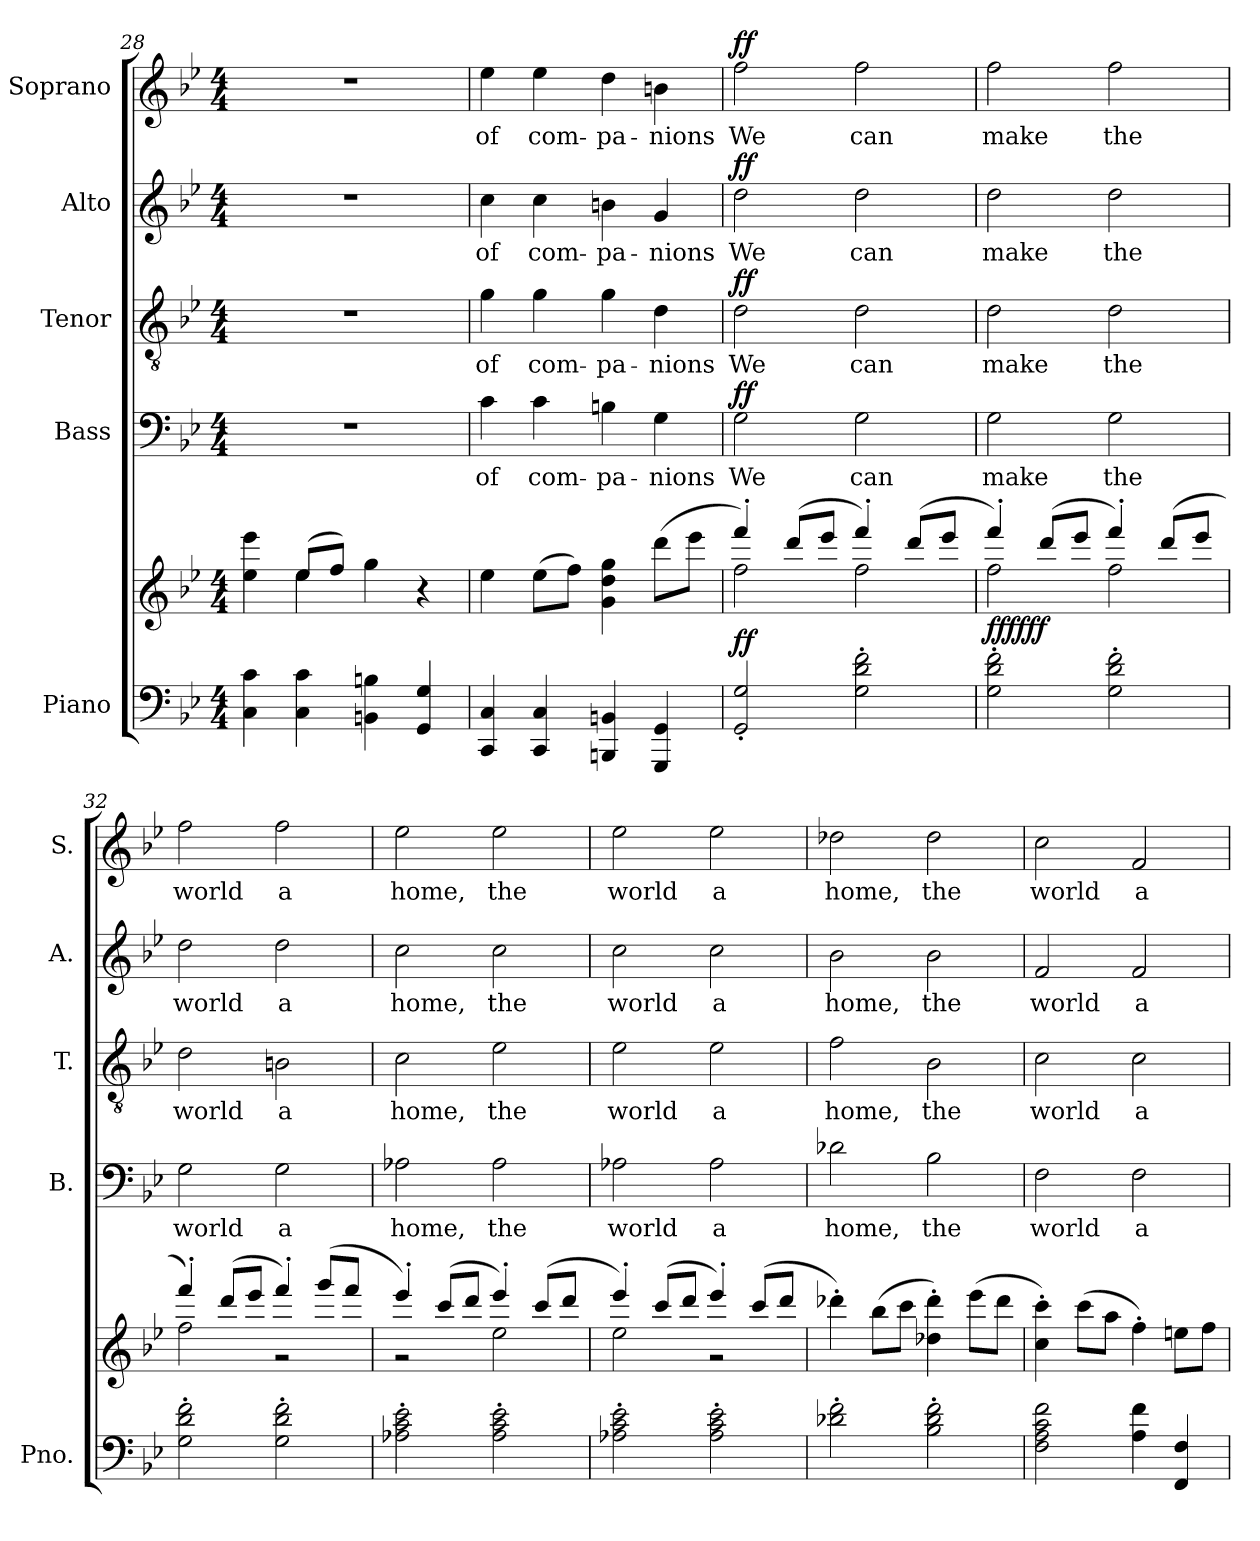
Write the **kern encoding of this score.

**kern	**kern	**dynam	**kern	**text	**dynam	**kern	**text	**dynam	**kern	**text	**dynam	**kern	**text	**dynam
*part5	*part5	*part5	*part4	*part4	*part4	*part3	*part3	*part3	*part2	*part2	*part2	*part1	*part1	*part1
*staff6	*staff5	*staff5/6	*staff4	*staff4	*staff4	*staff3	*staff3	*staff3	*staff2	*staff2	*staff2	*staff1	*staff1	*staff1
*I"Piano	*	*	*I"Bass	*	*	*I"Tenor	*	*	*I"Alto	*	*	*I"Soprano	*	*
*I'Pno.	*	*	*I'B.	*	*	*I'T.	*	*	*I'A.	*	*	*I'S.	*	*
*clefF4	*clefG2	*	*clefF4	*	*	*clefGv2	*	*	*clefG2	*	*	*clefG2	*	*
*k[b-e-]	*k[b-e-]	*	*k[b-e-]	*	*	*k[b-e-]	*	*	*k[b-e-]	*	*	*k[b-e-]	*	*
*M4/4	*M4/4	*	*M4/4	*	*	*M4/4	*	*	*M4/4	*	*	*M4/4	*	*
=28	=28	=28	=28	=28	=28	=28	=28	=28	=28	=28	=28	=28	=28	=28
*	*^	*	*	*	*	*	*	*	*	*	*	*	*	*
4C\ 4c\	4ee-\ 4eee-\	4ryy	.	1r	.	.	1r	.	.	1r	.	.	1r	.	.
4C\ 4c\	(>8ee-/L	4ee-\	.	.	.	.	.	.	.	.	.	.	.	.	.
.	8ff/J)	.	.	.	.	.	.	.	.	.	.	.	.	.	.
4BBn\ 4Bn\	4gg\	2ryy	.	.	.	.	.	.	.	.	.	.	.	.	.
4GG/ 4G/	4r	.	.	.	.	.	.	.	.	.	.	.	.	.	.
*	*v	*v	*	*	*	*	*	*	*	*	*	*	*	*	*
=29	=29	=29	=29	=29	=29	=29	=29	=29	=29	=29	=29	=29	=29	=29
!	!	!	!	!LO:LY:b	!	!	!LO:LY:b	!	!	!LO:LY:b	!	!	!LO:LY:b	!
4CC/ 4C/	4ee-\	.	4c\	of	.	4g\	of	.	4cc\	of	.	4ee-\	of	.
!	!	!	!	!LO:LY:b	!	!	!LO:LY:b	!	!	!LO:LY:b	!	!	!LO:LY:b	!
4CC/ 4C/	(>8ee-\L	.	4c\	com-	.	4g\	com-	.	4cc\	com-	.	4ee-\	com-	.
.	8ff\J)	.	.	.	.	.	.	.	.	.	.	.	.	.
!	!	!	!	!LO:LY:b	!	!	!LO:LY:b	!	!	!LO:LY:b	!	!	!LO:LY:b	!
4BBBn/ 4BBn/	4g\ 4dd\ 4gg\	.	4Bn\	-pa-	.	4g\	-pa-	.	4bn\	-pa-	.	4dd\	-pa-	.
!	!	!	!	!LO:LY:b	!	!	!LO:LY:b	!	!	!LO:LY:b	!	!	!LO:LY:b	!
4GGG/ 4GG/	(>8ddd\L	.	4G\	-nions	.	4d\	-nions	.	4g/	-nions	.	4bn\	-nions	.
.	8eee-\J	.	.	.	.	.	.	.	.	.	.	.	.	.
=30	=30	=30	=30	=30	=30	=30	=30	=30	=30	=30	=30	=30	=30	=30
*	*^	*	*	*	*	*	*	*	*	*	*	*	*	*
!	!	!	!LO:DY:a=2	!	!LO:LY:b	!LO:DY:a	!	!LO:LY:b	!LO:DY:a	!	!LO:LY:b	!LO:DY:a	!	!LO:LY:b	!LO:DY:a
2GG/' 2G/'	4fff'/)	2ff\	ff	2G\	We	ff	2d\	We	ff	2dd\	We	ff	2ff\	We	ff
.	(>8ddd/L	.	.	.	.	.	.	.	.	.	.	.	.	.	.
.	8eee-/J	.	.	.	.	.	.	.	.	.	.	.	.	.	.
!	!	!	!	!	!LO:LY:b	!	!	!LO:LY:b	!	!	!LO:LY:b	!	!	!LO:LY:b	!
2G\' 2d\' 2f\'	4fff'/)	2ff\	.	2G\	can	.	2d\	can	.	2dd\	can	.	2ff\	can	.
.	(>8ddd/L	.	.	.	.	.	.	.	.	.	.	.	.	.	.
.	8eee-/J	.	.	.	.	.	.	.	.	.	.	.	.	.	.
=31	=31	=31	=31	=31	=31	=31	=31	=31	=31	=31	=31	=31	=31	=31	=31
!	!	!	!LO:DY:a=2	!	!LO:LY:b	!	!	!LO:LY:b	!	!	!LO:LY:b	!	!	!LO:LY:b	!
!	!	!	!LO:DY:n=1:a	!	!	!	!	!	!	!	!	!	!	!	!
!	!	!	!LO:DY:n=2:a	!	!	!	!	!	!	!	!	!	!	!	!
2G\' 2d\' 2f\'	4fff'/)	2ff\	ff ff ff	2G\	make	.	2d\	make	.	2dd\	make	.	2ff\	make	.
.	(>8ddd/L	.	.	.	.	.	.	.	.	.	.	.	.	.	.
.	8eee-/J	.	.	.	.	.	.	.	.	.	.	.	.	.	.
!	!	!	!	!	!LO:LY:b	!	!	!LO:LY:b	!	!	!LO:LY:b	!	!	!LO:LY:b	!
2G\' 2d\' 2f\'	4fff'/)	2ff\	.	2G\	the	.	2d\	the	.	2dd\	the	.	2ff\	the	.
.	(>8ddd/L	.	.	.	.	.	.	.	.	.	.	.	.	.	.
.	8eee-/J	.	.	.	.	.	.	.	.	.	.	.	.	.	.
=32	=32	=32	=32	=32	=32	=32	=32	=32	=32	=32	=32	=32	=32	=32	=32
!	!	!	!	!	!LO:LY:b	!	!	!LO:LY:b	!	!	!LO:LY:b	!	!	!LO:LY:b	!
2G\' 2d\' 2f\'	4fff'/)	2ff\	.	2G\	world	.	2d\	world	.	2dd\	world	.	2ff\	world	.
.	(>8ddd/L	.	.	.	.	.	.	.	.	.	.	.	.	.	.
.	8eee-/J	.	.	.	.	.	.	.	.	.	.	.	.	.	.
!	!	!	!	!	!LO:LY:b	!	!	!LO:LY:b	!	!	!LO:LY:b	!	!	!LO:LY:b	!
2G\' 2d\' 2f\'	4fff'/)	2r	.	2G\	a	.	2Bn\	a	.	2dd\	a	.	2ff\	a	.
.	(>8ggg/L	.	.	.	.	.	.	.	.	.	.	.	.	.	.
.	8fff/J	.	.	.	.	.	.	.	.	.	.	.	.	.	.
=33	=33	=33	=33	=33	=33	=33	=33	=33	=33	=33	=33	=33	=33	=33	=33
!	!	!	!	!	!LO:LY:b	!	!	!LO:LY:b	!	!	!LO:LY:b	!	!	!LO:LY:b	!
2A-X\' 2c\' 2e-\'	4eee-'/)	2r	.	2A-X\	home,	.	2c\	home,	.	2cc\	home,	.	2ee-\	home,	.
.	(>8ccc/L	.	.	.	.	.	.	.	.	.	.	.	.	.	.
.	8ddd/J	.	.	.	.	.	.	.	.	.	.	.	.	.	.
!	!	!	!	!	!LO:LY:b	!	!	!LO:LY:b	!	!	!LO:LY:b	!	!	!LO:LY:b	!
2A-\' 2c\' 2e-\'	4eee-'/)	2ee-\	.	2A-\	the	.	2e-\	the	.	2cc\	the	.	2ee-\	the	.
.	(>8ccc/L	.	.	.	.	.	.	.	.	.	.	.	.	.	.
.	8ddd/J	.	.	.	.	.	.	.	.	.	.	.	.	.	.
=34	=34	=34	=34	=34	=34	=34	=34	=34	=34	=34	=34	=34	=34	=34	=34
!	!	!	!	!	!LO:LY:b	!	!	!LO:LY:b	!	!	!LO:LY:b	!	!	!LO:LY:b	!
2A-X\' 2c\' 2e-\'	4eee-'/)	2ee-\	.	2A-X\	world	.	2e-\	world	.	2cc\	world	.	2ee-\	world	.
.	(>8ccc/L	.	.	.	.	.	.	.	.	.	.	.	.	.	.
.	8ddd/J	.	.	.	.	.	.	.	.	.	.	.	.	.	.
!	!	!	!	!	!LO:LY:b	!	!	!LO:LY:b	!	!	!LO:LY:b	!	!	!LO:LY:b	!
2A-\' 2c\' 2e-\'	4eee-'/)	2r	.	2A-\	a	.	2e-\	a	.	2cc\	a	.	2ee-\	a	.
.	(>8ccc/L	.	.	.	.	.	.	.	.	.	.	.	.	.	.
.	8ddd/J	.	.	.	.	.	.	.	.	.	.	.	.	.	.
*	*v	*v	*	*	*	*	*	*	*	*	*	*	*	*	*
=35	=35	=35	=35	=35	=35	=35	=35	=35	=35	=35	=35	=35	=35	=35
!	!	!	!	!LO:LY:b	!	!	!LO:LY:b	!	!	!LO:LY:b	!	!	!LO:LY:b	!
2d-X\' 2f\'	4ddd-X'\)	.	2d-X\	home,	.	2f\	home,	.	2b-\	home,	.	2dd-X\	home,	.
.	(>8bb-\L	.	.	.	.	.	.	.	.	.	.	.	.	.
.	8ccc\J	.	.	.	.	.	.	.	.	.	.	.	.	.
!	!	!	!	!LO:LY:b	!	!	!LO:LY:b	!	!	!LO:LY:b	!	!	!LO:LY:b	!
2B-\' 2d-\' 2f\'	4dd-X\' 4ddd-\')	.	2B-\	the	.	2B-\	the	.	2b-\	the	.	2dd-\	the	.
.	(>8eee-\L	.	.	.	.	.	.	.	.	.	.	.	.	.
.	8ddd-\J	.	.	.	.	.	.	.	.	.	.	.	.	.
=36	=36	=36	=36	=36	=36	=36	=36	=36	=36	=36	=36	=36	=36	=36
!	!	!	!	!LO:LY:b	!	!	!LO:LY:b	!	!	!LO:LY:b	!	!	!LO:LY:b	!
2F\ 2A\ 2c\ 2f\	4cc\' 4ccc\')	.	2F\	world	.	2c\	world	.	2f/	world	.	2cc\	world	.
.	(>8ccc\L	.	.	.	.	.	.	.	.	.	.	.	.	.
.	8aa\J	.	.	.	.	.	.	.	.	.	.	.	.	.
!	!	!	!	!LO:LY:b	!	!	!LO:LY:b	!	!	!LO:LY:b	!	!	!LO:LY:b	!
4A\ 4f\	4ff'\)	.	2F\	a	.	2c\	a	.	2f/	a	.	2f/	a	.
4FF/ 4F/	8een\L	.	.	.	.	.	.	.	.	.	.	.	.	.
.	8ff\J	.	.	.	.	.	.	.	.	.	.	.	.	.
=	=	=	=	=	=	=	=	=	=	=	=	=	=	=
*-	*-	*-	*-	*-	*-	*-	*-	*-	*-	*-	*-	*-	*-	*-
